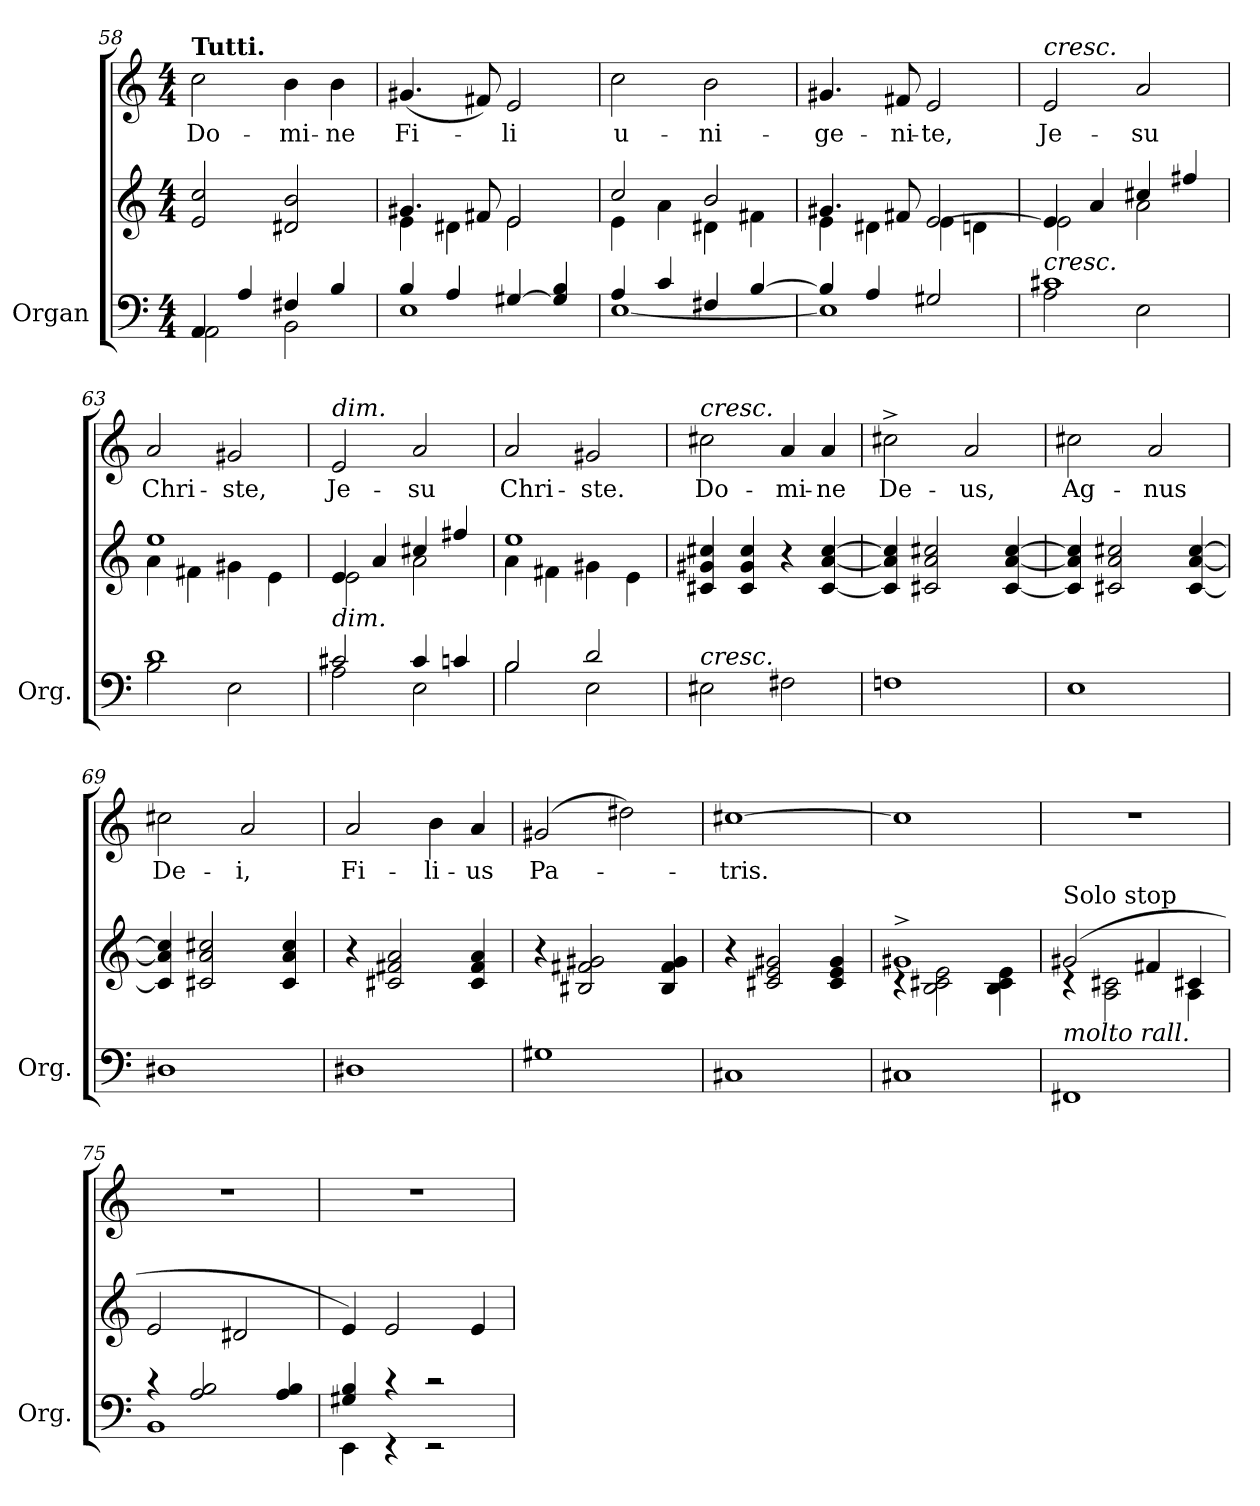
**kern	**kern	**kern	**text
*part2	*part2	*part1	*part1
*staff3	*staff2	*staff1	*staff1
*I"Organ	*	*	*
*I'Org.	*	*	*
*clefF4	*clefG2	*clefG2	*
*k[]	*k[]	*k[]	*
*C:	*C:	*C:	*
*M4/4	*M4/4	*M4/4	*
=58	=58	=58	=58
*^	*	*	*
!	!	!	!LO:TX:a:B:t=Tutti.	!
4AA/	2AA\	2e/ 2cc/	2cc\	Do-
4A/	.	.	.	.
4F#X/	2BB\	2d#X/ 2b/	4b\	-mi-
4B/	.	.	4b\	-ne
=59	=59	=59	=59	=59
*	*	*^	*	*
4B/	1E	4.g#X/	4e\	(4.g#X/	Fi-
4A/	.	.	4d#X\	.	.
.	.	8f#X/	.	8f#X/)	.
[<4G#X/	.	2e/	2e\	2e/	-li
4G#/] 4B/	.	.	.	.	.
=60	=60	=60	=60	=60	=60
4A/	[<1E	2cc/	4e\	2cc\	u-
4c/	.	.	4a\	.	.
4F#X/	.	2b/	4d#X\	2b\	-ni-
[>4B/	.	.	4f#X\	.	.
=61	=61	=61	=61	=61	=61
4B/]	1E]	4.g#X/	4e\	4.g#X/	-ge-
4A/	.	.	4d#X\	.	.
.	.	8f#X/	.	8f#X/	-ni-
2G#X/	.	[>2e/	4e\	2e/	-te,
.	.	.	4dn\	.	.
!!LO:LB:g=z
=62	=62	=62	=62	=62	=62
!	!	!	!	!LO:TX:a:i:t=cresc.	!
!LO:TX:a:i:t=cresc.	!	!	!	!	!
1c#X	2A\	4e/]	2e\	2e/	Je-
.	.	4a/	.	.	.
.	2E\	4cc#X/	2a\	2a/	-su
.	.	4ff#X/	.	.	.
=63	=63	=63	=63	=63	=63
1d	2B\	1ee	4a\	2a/	Chri-
.	.	.	4f#X\	.	.
.	2E\	.	4g#X\	2g#X/	-ste,
.	.	.	4e\	.	.
=64	=64	=64	=64	=64	=64
!	!	!	!	!LO:TX:a:i:t=dim.	!
!LO:TX:a:i:t=dim.	!	!	!	!	!
2c#X/	2A\	4e/	2e\	2e/	Je-
.	.	4a/	.	.	.
4c#/	2E\	4cc#X/	2a\	2a/	-su
4cn/	.	4ff#X/	.	.	.
=65	=65	=65	=65	=65	=65
2B/	2B\	1ee	4a\	2a/	Chri-
.	.	.	4f#X\	.	.
2d/	2E\	.	4g#X\	2g#X/	-ste.
.	.	.	4e\	.	.
*v	*v	*	*	*	*
=66	=66	=66	=66	=66
!	!	!	!LO:TX:a:i:t=cresc.	!
!LO:TX:a:i:t=cresc.	!	!	!	!
*	*v	*v	*	*
2E#X\	4c#X/ 4g#X/ 4cc#X/	2cc#X\	Do-
.	4c#/ 4g#/ 4cc#/	.	.
2F#X\	4r	4a/	-mi-
.	[4c#/ [4a/ [4cc#/	4a/	-ne
=67	=67	=67	=67
1Fn	4c#/] 4a/] 4cc#/]	2cc#X^>\	De-
.	2c#X/ 2a/ 2cc#X/	.	.
.	.	2a/	-us,
.	[4c#/ [4a/ [4cc#/	.	.
!!LO:PB:g=z
=68	=68	=68	=68
1E	4c#/] 4a/] 4cc#/]	2cc#X\	Ag-
.	2c#X/ 2a/ 2cc#X/	.	.
.	.	2a/	-nus
.	[4c#/ [4a/ [4cc#/	.	.
=69	=69	=69	=69
1D#X	4c#/] 4a/] 4cc#/]	2cc#X\	De-
.	2c#X/ 2a/ 2cc#X/	.	.
.	.	2a/	-i,
.	4c#/ 4a/ 4cc#/	.	.
=70	=70	=70	=70
1D#X	4r	2a/	Fi-
.	2c#X/ 2f#X/ 2a/	.	.
.	.	4b\	-li-
.	4c#/ 4f#/ 4a/	4a/	-us
=71	=71	=71	=71
1G#X	4r	(2g#X/	Pa-
.	2B#X/ 2f#X/ 2g#X/	.	.
.	.	2dd#X\)	.
.	4B#/ 4f#/ 4g#/	.	.
=72	=72	=72	=72
1C#X	4r	[1cc#X	-tris.
.	2c#X/ 2e/ 2g#X/	.	.
.	4c#/ 4e/ 4g#/	.	.
=73	=73	=73	=73
*	*^	*	*
1C#X	1g#X^>	4rc	1cc#]	.
.	.	2B\ 2c#X\ 2e\	.	.
.	.	4B\ 4c#\ 4e\	.	.
=74	=74	=74	=74	=74
!	!LO:TX:a:t=Solo stop	!	!	!
!LO:TX:a:i:t=molto rall.	!	!	!	!
1FF#X	(2g#X/	4rc	1r	.
.	.	2A\ 2c#X\	.	.
.	4f#X/	.	.	.
.	4c#X/	4A\	.	.
*	*v	*v	*	*
!!LO:LB:g=z
=75	=75	=75	=75
*^	*	*	*
4rc	1BB	2e/	1r	.
2A/ 2B/	.	.	.	.
.	.	2d#X/	.	.
4A/ 4B/	.	.	.	.
=76	=76	=76	=76	=76
4G#X/ 4B/	4EE\	4e/)	1r	.
4rc	4rEE	2e/	.	.
2rc	2rEE	.	.	.
.	.	4e/	.	.
*v	*v	*	*	*
=	=	=	=
*-	*-	*-	*-
